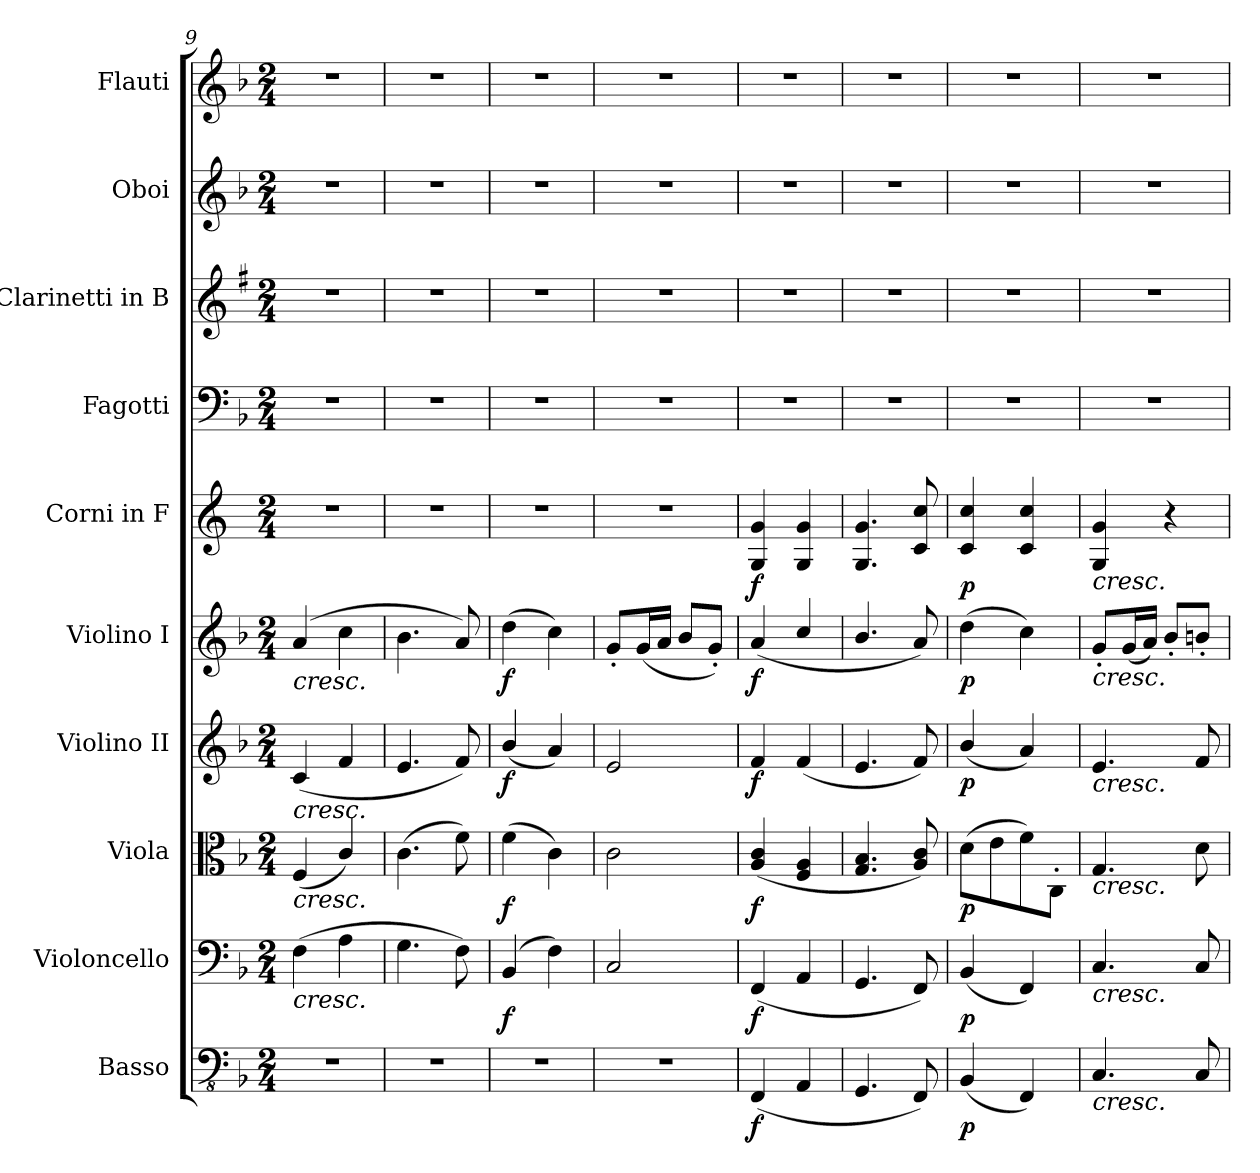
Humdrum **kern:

**kern	**dynam	**kern	**dynam	**kern	**dynam	**kern	**dynam	**kern	**dynam	**kern	**dynam	**kern	**kern	**kern	**kern
*part10	*part10	*part9	*part9	*part8	*part8	*part7	*part7	*part6	*part6	*part5	*part5	*part4	*part3	*part2	*part1
*staff10	*staff10	*staff9	*staff9	*staff8	*staff8	*staff7	*staff7	*staff6	*staff6	*staff5	*staff5	*staff4	*staff3	*staff2	*staff1
*I"Basso	*	*I"Violoncello	*	*I"Viola	*	*I"Violino II	*	*I"Violino I	*	*I"Corni in F	*	*I"Fagotti	*I"Clarinetti in B	*I"Oboi	*I"Flauti
*	*	*	*	*	*	*	*	*	*	*I'Cor.	*	*I'Fag.	*I'Cl.	*I'Ob.	*I'Fl.
*clefFv4	*	*clefF4	*	*clefC3	*	*clefG2	*	*clefG2	*	*clefG2	*	*clefF4	*clefG2	*clefG2	*clefG2
*	*	*	*	*	*	*	*	*	*	*ITrd4c7	*	*	*ITrd1c2	*	*
*k[b-]	*	*k[b-]	*	*k[b-]	*	*k[b-]	*	*k[b-]	*	*k[b-]	*	*k[b-]	*k[b-]	*k[b-]	*k[b-]
*M2/4	*	*M2/4	*	*M2/4	*	*M2/4	*	*M2/4	*	*M2/4	*	*M2/4	*M2/4	*M2/4	*M2/4
=9	=9	=9	=9	=9	=9	=9	=9	=9	=9	=9	=9	=9	=9	=9	=9
!	!	!	!	!	!	!	!	!LO:TX:b:i:t=cresc.	!	!	!	!	!	!	!
!	!	!	!	!	!	!LO:TX:b:i:t=cresc.	!	!	!	!	!	!	!	!	!
!	!	!	!	!LO:TX:b:i:t=cresc.	!	!	!	!	!	!	!	!	!	!	!
!	!	!LO:TX:b:i:t=cresc.	!	!	!	!	!	!	!	!	!	!	!	!	!
2r	.	(4F\	.	(4F/	.	(4c/	.	(4a/	.	2r	.	2r	2r	2r	2r
.	.	4A\	.	4c/)	.	4f/	.	4cc\	.	.	.	.	.	.	.
=10	=10	=10	=10	=10	=10	=10	=10	=10	=10	=10	=10	=10	=10	=10	=10
2r	.	4.G\	.	(4.c\	.	4.e/	.	4.b-\	.	2r	.	2r	2r	2r	2r
.	.	8F\)	.	8f\)	.	8f/)	.	8a/)	.	.	.	.	.	.	.
=11	=11	=11	=11	=11	=11	=11	=11	=11	=11	=11	=11	=11	=11	=11	=11
!	!	!	!LO:DY:b	!	!LO:DY:b	!	!LO:DY:b	!	!LO:DY:b	!	!	!	!	!	!
2r	.	(4BB-/	f	(4f\	f	(4b-/	f	(4dd\	f	2r	.	2r	2r	2r	2r
.	.	4F\)	.	4c\)	.	4a/)	.	4cc\)	.	.	.	.	.	.	.
=12	=12	=12	=12	=12	=12	=12	=12	=12	=12	=12	=12	=12	=12	=12	=12
2r	.	2C/	.	2c\	.	2e/	.	8g'/L	.	2r	.	2r	2r	2r	2r
.	.	.	.	.	.	.	.	(16g/L	.	.	.	.	.	.	.
.	.	.	.	.	.	.	.	16a/JJ	.	.	.	.	.	.	.
.	.	.	.	.	.	.	.	8b-/L	.	.	.	.	.	.	.
.	.	.	.	.	.	.	.	8g'/J)	.	.	.	.	.	.	.
=13	=13	=13	=13	=13	=13	=13	=13	=13	=13	=13	=13	=13	=13	=13	=13
!	!LO:DY:b	!	!LO:DY:b	!	!LO:DY:b	!	!LO:DY:b	!	!LO:DY:b	!	!LO:DY:b	!	!	!	!
(4FFF/	f	(4FF/	f	(4A/ 4c/	f	4f/	f	(4a/	f	4C/ 4c/	f	2r	2r	2r	2r
4AAA/	.	4AA/	.	4F/ 4A/	.	(4f/	.	4cc/	.	4C/ 4c/	.	.	.	.	.
=14	=14	=14	=14	=14	=14	=14	=14	=14	=14	=14	=14	=14	=14	=14	=14
4.GGG/	.	4.GG/	.	4.G/ 4.B-/	.	4.e/	.	4.b-/	.	4.C/ 4.c/	.	2r	2r	2r	2r
8FFF/)	.	8FF/)	.	8A/ 8c/)	.	8f/)	.	8a/)	.	8F/ 8f/	.	.	.	.	.
=15	=15	=15	=15	=15	=15	=15	=15	=15	=15	=15	=15	=15	=15	=15	=15
!	!LO:DY:b	!	!LO:DY:b	!	!LO:DY:b	!	!LO:DY:b	!	!LO:DY:b	!	!LO:DY:b	!	!	!	!
(4BBB-/	p	(4BB-/	p	(8d\L	p	(4b-/	p	(4dd\	p	4F/ 4f/	p	2r	2r	2r	2r
.	.	.	.	8e\	.	.	.	.	.	.	.	.	.	.	.
4FFF/)	.	4FF/)	.	8f\)	.	4a/)	.	4cc\)	.	4F/ 4f/	.	.	.	.	.
.	.	.	.	8C'/J	.	.	.	.	.	.	.	.	.	.	.
!!LO:PB:g=z
=16	=16	=16	=16	=16	=16	=16	=16	=16	=16	=16	=16	=16	=16	=16	=16
!	!	!	!	!	!	!	!	!	!	!LO:TX:b:i:t=cresc.	!	!	!	!	!
!	!	!	!	!	!	!	!	!LO:TX:b:i:t=cresc.	!	!	!	!	!	!	!
!	!	!	!	!	!	!LO:TX:b:i:t=cresc.	!	!	!	!	!	!	!	!	!
!	!	!	!	!LO:TX:b:i:t=cresc.	!	!	!	!	!	!	!	!	!	!	!
!	!	!LO:TX:b:i:t=cresc.	!	!	!	!	!	!	!	!	!	!	!	!	!
!LO:TX:b:i:t=cresc.	!	!	!	!	!	!	!	!	!	!	!	!	!	!	!
4.CC/	.	4.C/	.	4.G/	.	4.e/	.	8g'/L	.	4C/ 4c/	.	2r	2r	2r	2r
.	.	.	.	.	.	.	.	(16g/L	.	.	.	.	.	.	.
.	.	.	.	.	.	.	.	16a/JJ)	.	.	.	.	.	.	.
.	.	.	.	.	.	.	.	8b-'/L	.	4r	.	.	.	.	.
8CC/	.	8C/	.	8d\	.	8f/	.	8bn'/J	.	.	.	.	.	.	.
=	=	=	=	=	=	=	=	=	=	=	=	=	=	=	=
*-	*-	*-	*-	*-	*-	*-	*-	*-	*-	*-	*-	*-	*-	*-	*-
